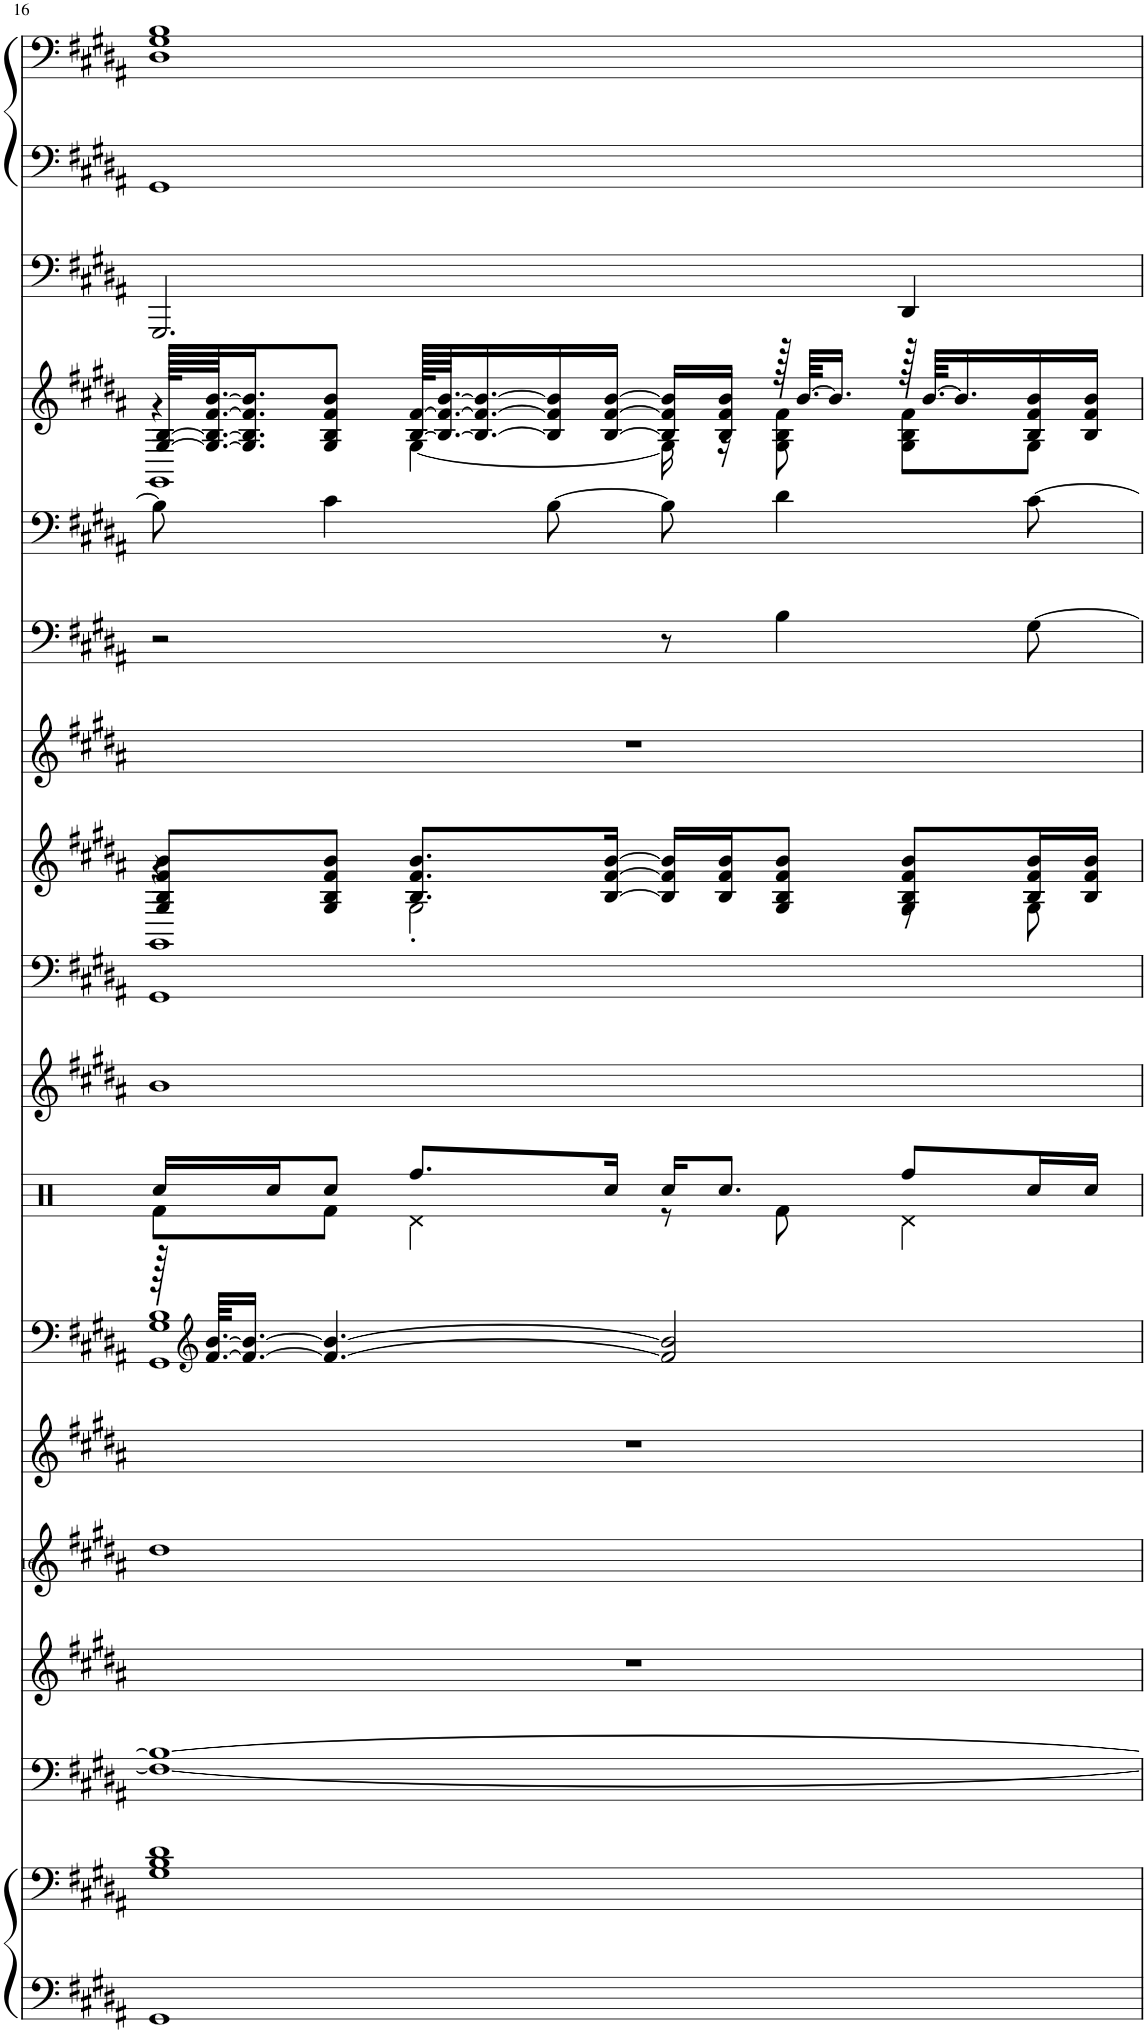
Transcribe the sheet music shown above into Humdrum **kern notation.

**kern	**kern	**kern	**kern	**kern	**kern	**kern	**kern	**kern	**kern	**kern	**kern	**kern	**kern	**kern	**kern	**kern	**kern
*part16	*part16	*part15	*part14	*part13	*part12	*part11	*part10	*part9	*part8	*part7	*part6	*part5	*part4	*part3	*part2	*part1	*part1
*staff18	*staff17	*staff16	*staff15	*staff14	*staff13	*staff12	*staff11	*staff10	*staff9	*staff8	*staff7	*staff6	*staff5	*staff4	*staff3	*staff2	*staff1
*I"Bright Piano	*	*I"Warm Pad	*I"Vibraphone	*I"Jazz Guitar	*I"Jazz Guitar	*I"Jazz Guitar	*I"Percussion	*I"Strings 2	*I"Steel Gtr.	*I"Steel Gtr.	*I"Voice Oohs	*I"Synth Voice	*I"Tenor Sax	*I"Steel Gtr.	*I"Fingered Bass	*I"Grand Piano, COLLIDE	*
*I'Pno	*	*	*I'Vbp	*	*	*	*	*I'Str	*	*	*I'V	*I'V	*I'T Sax	*	*	*I'Pno	*
!!LO:PB:g=z
*clefF4	*clefF4	*clefF4	*clefG2	*clefG2	*clefG2	*clefG2	*clefX	*clefG2	*clefF4	*clefG2	*clefG2	*clefF4	*clefF4	*clefG2	*clefF4	*clefF4	*clefF4
*	*	*	*	*	*	*	*	*	*	*	*	*	*Trd8c14	*	*	*	*
*k[f#c#g#d#a#]	*k[f#c#g#d#a#]	*k[f#c#g#d#a#]	*k[f#c#g#d#a#]	*k[f#c#g#d#a#]	*k[f#c#g#d#a#]	*k[f#c#g#d#a#]	*k[]	*k[f#c#g#d#a#]	*k[f#c#g#d#a#]	*k[f#c#g#d#a#]	*k[f#c#g#d#a#]	*k[f#c#g#d#a#]	*k[f#c#g#d#a#]	*k[f#c#g#d#a#]	*k[f#c#g#d#a#]	*k[f#c#g#d#a#]	*k[f#c#g#d#a#]
*M4/4	*M4/4	*M4/4	*M4/4	*M4/4	*M4/4	*M4/4	*M4/4	*M4/4	*M4/4	*M4/4	*M4/4	*M4/4	*M4/4	*M4/4	*M4/4	*M4/4	*M4/4
=16	=16	=16	=16	=16	=16	=16	=16	=16	=16	=16	=16	=16	=16	=16	=16	=16	=16
*	*	*	*	*	*	*^	*^	*	*	*^	*	*	*	*^	*	*	*
*	*	*	*	*	*	*	*	*	*	*	*	*	*^	*	*	*	*	*^	*	*	*
1GG#	1G# 1B 1d#	1F#_ 1B_	1r	1dd#	1r	128r	1GG# 1G# 1B	16Rcc/LL	8Rf\L	1b	1GG#	8G#/ 8B/ 8f#/ 8b/L	4r	1GG#	1r	2r	8B\]	[128G#/ [128B/KLLLL	4r	1GG#	2.GGG#/	1GG#	1D# 1G# 1B
*	*	*	*	*	*	*clefG2	*	*	*	*	*	*	*	*	*	*	*	*	*	*	*	*	*
.	.	.	.	.	.	[64.f#/ [64.b/KKLL	.	.	.	.	.	.	.	.	.	.	.	64.G#/_ 64.B/_ [64.f#/ [64.b/JJ	.	.	.	.	.
.	.	.	.	.	.	16.f#/_ 16.b/_JJ	.	.	.	.	.	.	.	.	.	.	.	16.G#/] 16.B/] 16.f#/] 16.b/]J	.	.	.	.	.
.	.	.	.	.	.	.	.	16Rcc/J	.	.	.	.	.	.	.	.	.	.	.	.	.	.	.
.	.	.	.	.	.	4.f#/_ 4.b/_	.	8Rcc/J	8Rf\J	.	.	8G#/ 8B/ 8f#/ 8b/J	.	.	.	.	4c#\	8G#/ 8B/ 8f#/ 8b/J	.	.	.	.	.
.	.	.	.	.	.	.	.	8.Rff/L	4Rd\	.	.	8.B/ 8.f#/ 8.b/L	2G#'\	.	.	.	.	[128B/ [128f#/KLLLL	[4G#\	.	.	.	.
.	.	.	.	.	.	.	.	.	.	.	.	.	.	.	.	.	.	64.B/_ 64.f#/_ [64.b/JJ	.	.	.	.	.
.	.	.	.	.	.	.	.	.	.	.	.	.	.	.	.	.	.	16.B/_ 16.f#/_ 16.b/_	.	.	.	.	.
.	.	.	.	.	.	.	.	.	.	.	.	.	.	.	.	.	[8B\	16B/] 16f#/] 16b/]	.	.	.	.	.
.	.	.	.	.	.	.	.	16Rcc/Jk	.	.	.	[16B/ [16f#/ [16b/Jk	.	.	.	.	.	[16B/ [16f#/ [16b/JJ	.	.	.	.	.
.	.	.	.	.	.	2f#/] 2b/]	.	16Rcc/KL	8r	.	.	16B/] 16f#/] 16b/]LL	.	.	.	8r	8B\]	16B/] 16f#/] 16b/]LL	16G#\]	.	.	.	.
.	.	.	.	.	.	.	.	8.Rcc/J	.	.	.	16B/ 16f#/ 16b/J	.	.	.	.	.	16B/ 16f#/ 16b/JJ	16r	.	.	.	.
.	.	.	.	.	.	.	.	.	8Rf\	.	.	8G#/ 8B/ 8f#/ 8b/J	.	.	.	4B\	4d#\	128r	8G#\ 8B\ 8f#\	.	.	.	.
.	.	.	.	.	.	.	.	.	.	.	.	.	.	.	.	.	.	[64.b/KKLL	.	.	.	.	.
.	.	.	.	.	.	.	.	.	.	.	.	.	.	.	.	.	.	16.b/JJ]	.	.	.	.	.
.	.	.	.	.	.	.	.	8Rff/L	4Rd\	.	.	8G#/ 8B/ 8f#/ 8b/L	8r	.	.	.	.	128r	8G#\ 8B\ 8f#\L	.	4DD#/	.	.
.	.	.	.	.	.	.	.	.	.	.	.	.	.	.	.	.	.	[64.b/KKLL	.	.	.	.	.
.	.	.	.	.	.	.	.	.	.	.	.	.	.	.	.	.	.	16.b/]	.	.	.	.	.
.	.	.	.	.	.	.	.	16Rcc/L	.	.	.	16B/ 16f#/ 16b/L	8G#\	.	.	[8G#\	[8c#\	16B/ 16f#/ 16b/	8G#\J	.	.	.	.
.	.	.	.	.	.	.	.	16Rcc/JJ	.	.	.	16B/ 16f#/ 16b/JJ	.	.	.	.	.	16B/ 16f#/ 16b/JJ	.	.	.	.	.
*	*	*	*	*	*	*v	*v	*	*	*	*	*v	*v	*v	*	*	*	*v	*v	*v	*	*	*
*	*	*	*	*	*	*	*v	*v	*	*	*	*	*	*	*	*	*	*
=	=	=	=	=	=	=	=	=	=	=	=	=	=	=	=	=	=
*-	*-	*-	*-	*-	*-	*-	*-	*-	*-	*-	*-	*-	*-	*-	*-	*-	*-
